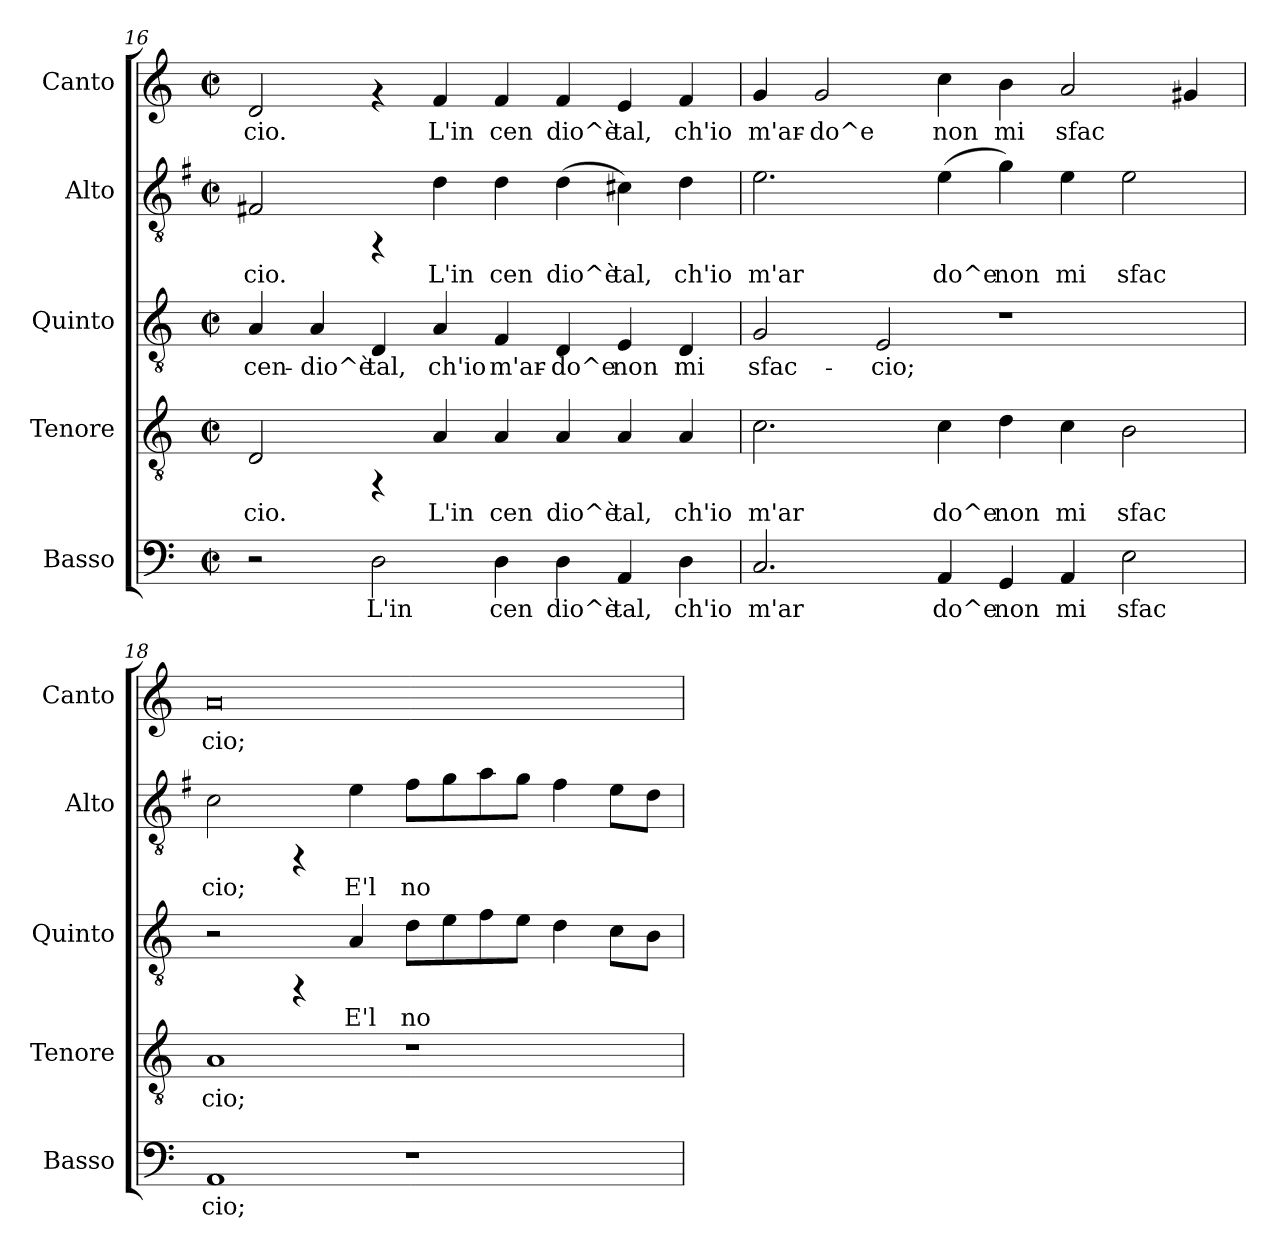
**kern	**text	**kern	**text	**kern	**text	**kern	**text	**kern	**text
*part5	*part5	*part4	*part4	*part3	*part3	*part2	*part2	*part1	*part1
*staff5	*staff5	*staff4	*staff4	*staff3	*staff3	*staff2	*staff2	*staff1	*staff1
*I"Basso	*	*I"Tenore	*	*I"Quinto	*	*I"Alto	*	*I"Canto	*
*I'Basso	*	*I'Tenore	*	*I'Quinto	*	*I'Alto	*	*I'Canto	*
*clefF4	*	*clefGv2	*	*clefGv2	*	*clefGv2	*	*clefG2	*
*	*	*	*	*	*	*ITrd-3c-5	*	*	*
*k[]	*	*k[]	*	*k[]	*	*k[]	*	*k[]	*
*C:	*	*C:	*	*C:	*	*C:	*	*C:	*
*M2/2	*	*M2/2	*	*M2/2	*	*M2/2	*	*M2/2	*
*met(c|)	*	*met(c|)	*	*met(c|)	*	*met(c|)	*	*met(c|)	*
=16	=16	=16	=16	=16	=16	=16	=16	=16	=16
!	!	!	!LO:LY:b:cj	!	!LO:LY:b:cj	!	!LO:LY:b:cj	!	!LO:LY:b:cj
2r	.	2D/	cio.	4A/	-cen-	2Bn/	cio.	2d/	cio.
!	!	!	!	!	!LO:LY:b:cj	!	!	!	!
.	.	.	.	4A/	-dio^è	.	.	.	.
!	!LO:LY:b:cj	!	!	!	!LO:LY:b:cj	!	!	!	!
2D\	L'in	4rFF	.	4D/	tal,	4rFF	.	4rf	.
!	!	!	!LO:LY:b:cj	!	!LO:LY:b:cj	!	!LO:LY:b:cj	!	!LO:LY:b:cj
.	.	4A/	L'in	4A/	ch'io	4g\	L'in	4f/	L'in
!	!LO:LY:b:cj	!	!LO:LY:b:cj	!	!LO:LY:b:cj	!	!LO:LY:b:cj	!	!LO:LY:b:cj
4D\	cen	4A/	cen	4F/	m'ar-	4g\	cen	4f/	cen
!	!LO:LY:b:cj	!	!LO:LY:b:cj	!	!LO:LY:b:cj	!	!LO:LY:b:cj	!	!LO:LY:b:cj
4D\	dio^è	4A/	dio^è	4D/	-do^e	(<4g\	dio^è	4f/	dio^è
!	!LO:LY:b:cj	!	!LO:LY:b:cj	!	!LO:LY:b:cj	!	!LO:LY:b:cj	!	!LO:LY:b:cj
4AA/	tal,	4A/	tal,	4E/	non	4f#X\)	tal,	4e/	tal,
!	!LO:LY:b:cj	!	!LO:LY:b:cj	!	!LO:LY:b:cj	!	!LO:LY:b:cj	!	!LO:LY:b:cj
4D\	ch'io	4A/	ch'io	4D/	mi	4g\	ch'io	4f/	ch'io
!!LO:LB:g=z
=17	=17	=17	=17	=17	=17	=17	=17	=17	=17
!	!LO:LY:b:cj	!	!LO:LY:b:cj	!	!LO:LY:b:cj	!	!LO:LY:b:cj	!	!LO:LY:b:cj
2.C/	m'ar	2.c\	m'ar	2G/	sfac-	2.a\	m'ar	4g/	m'ar-
!	!	!	!	!	!	!	!	!	!LO:LY:b:cj
.	.	.	.	.	.	.	.	2g/	-do^e
!	!	!	!	!	!LO:LY:b:cj	!	!	!	!
.	.	.	.	2E/	-cio;	.	.	.	.
!	!LO:LY:b:cj	!	!LO:LY:b:cj	!	!	!	!LO:LY:b:cj	!	!LO:LY:b:cj
4AA/	do^e	4c\	do^e	.	.	(<4a\	do^e	4cc\	non
!	!LO:LY:b:cj	!	!LO:LY:b:cj	!	!	!	!LO:LY:b:cj	!	!LO:LY:b:cj
4GG/	non	4d\	non	1r	.	4cc\)	non	4b\	mi
!	!LO:LY:b:cj	!	!LO:LY:b:cj	!	!	!	!LO:LY:b:cj	!	!LO:LY:b:cj
4AA/	mi	4c\	mi	.	.	4a\	mi	2a/	sfac-
!	!LO:LY:b:cj	!	!LO:LY:b:cj	!	!	!	!LO:LY:b:cj	!	!
2E\	sfac	2B\	sfac	.	.	2a\	sfac	.	.
!	!	!	!	!	!	!	!	!	!LO:LY:b:cj
.	.	.	.	.	.	.	.	4g#/	--
=18	=18	=18	=18	=18	=18	=18	=18	=18	=18
!	!LO:LY:b:cj	!	!LO:LY:b:cj	!	!	!	!LO:LY:b:cj	!	!LO:LY:b:cj
1AA	cio;	1A	cio;	2r	.	2f\	cio;	0a	-cio;
.	.	.	.	4rFF	.	4rFF	.	.	.
!	!	!	!	!	!LO:LY:b:cj	!	!LO:LY:b:cj	!	!
.	.	.	.	4A/	E'l	4a\	E'l	.	.
!	!	!	!	!	!LO:LY:b:cj	!	!LO:LY:b:cj	!	!
1r	.	1r	.	8d\L	no-	8b\L	no	.	.
!	!	!	!	!	!LO:LY:b:cj	!	!LO:LY:b:cj	!	!
.	.	.	.	8e\	--	8cc\	.	.	.
!	!	!	!	!	!LO:LY:b:cj	!	!LO:LY:b:cj	!	!
.	.	.	.	8f\	--	8dd\	.	.	.
!	!	!	!	!	!LO:LY:b:cj	!	!LO:LY:b:cj	!	!
.	.	.	.	8e\J	--	8cc\J	.	.	.
!	!	!	!	!	!LO:LY:b:cj	!	!LO:LY:b:cj	!	!
.	.	.	.	4d\	--	4b\	.	.	.
!	!	!	!	!	!LO:LY:b:cj	!	!LO:LY:b:cj	!	!
.	.	.	.	8c\L	--	8a\L	.	.	.
!	!	!	!	!	!LO:LY:b:cj	!	!LO:LY:b:cj	!	!
.	.	.	.	8B\J	--	8g\J	.	.	.
=	=	=	=	=	=	=	=	=	=
*-	*-	*-	*-	*-	*-	*-	*-	*-	*-
